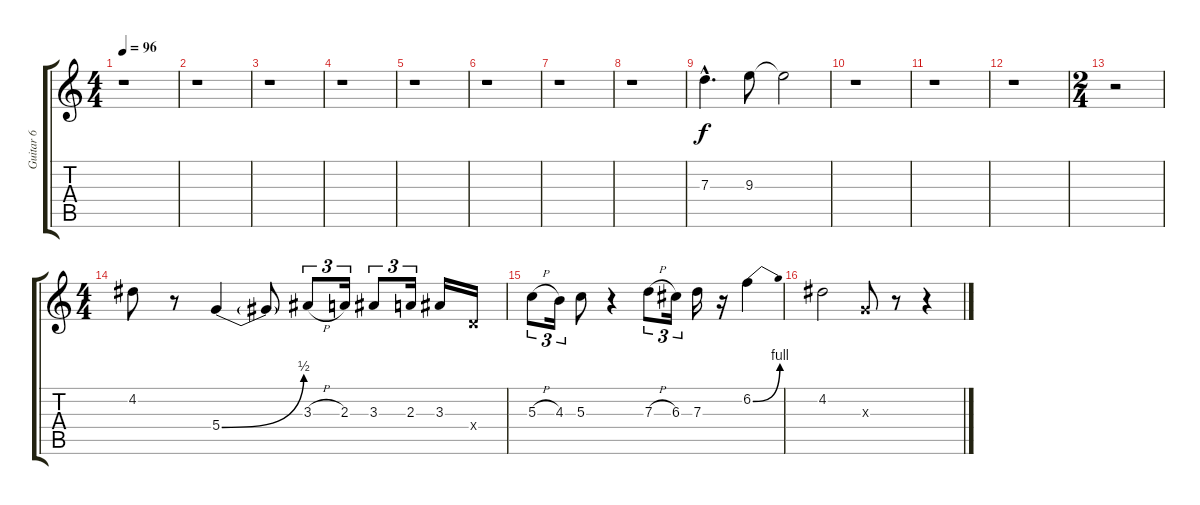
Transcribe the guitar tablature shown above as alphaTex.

\track ("Guitar 6" "Guitar 6") {instrument overdrivenguitar}
\staff {score tabs}
\tuning (E4 B3 G3 D3 A2 E2) {hide}
\ts (4 4)
\tempo 96
\clef g2
\ks c
r.1{dy f} |
r.1 |
r.1 |
r.1 |
r.1 |
r.1 |
r.1 |
r.1 |
7.3{hac}.4{d} 9.3.8 9.3{t}.2 |
r.1 |
r.1 |
r.1 |
\ts (2 4)
r.2 |
\ts (4 4)
4.2.8 r.8 5.4{be (bend 0 0 60 2)}.4 5.4{t}.8 3.3{h}.8{tu (3 2)} 2.3.16{tu (3 2)} 3.3.8{tu (3 2)} 2.3.16{tu (3 2)} 3.3.16 0.4{x}.16 |
5.3{h}.8{tu (3 2)} 4.3.16{tu (3 2)} 5.3.8 r.4 7.3{h}.8{tu (3 2)} 6.3.16{tu (3 2)} 7.3.16 r.16 6.2{be (bend 0 0 60 4)}.4 |
4.2.2 0.3{x}.8 r.8 r.4
